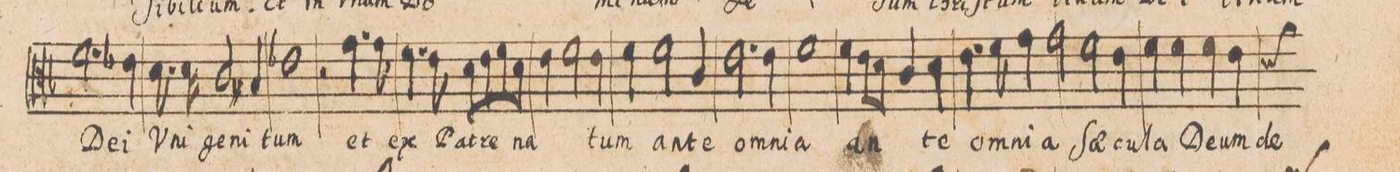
**kern	**text
*I"CANTVS.	*
*clefC3	*
*k[b-]	*
*met(C|)	*
*M2/2	*
2.f\	De-
4e-X\	-i
=28-	=28-
8.d\	V-
16d\	-ni-
2c/	-ge-
4B#X/	-ni-
=29-	=29-
1e-X\	-tum
=30-	=30-
2r	.
4.g\	et
8g\	ex
=31-	=31-
4.f\	Pa-
8ny\	.
8d\L	-tre
8eny\	.
8f\	.
8d\J	.
=32-	=32-
4e\	na-
2f\	.
4e\	.
=33-	=33-
4f\	-tum
2f\	an-
4c/	-te
=34-	=34-
2.e\	om-
4e\	-ni-
=35-	=35-
1f\	-a
=36-	=36-
4f\	an-
8e\L	.
8d\J	.
4c/	.
4d\	-te
=37-	=37-
4.e\	om-
8f\	-ni-
4g\	-a
2g\	ſae-
=38-	=38-
2f\	.
4e\	-cu-
=39-	=39-
4f\	-la
4f\	De-
4f\	-um
*custos:d	*
4e\	de
=40-	=40-
*-	*-
